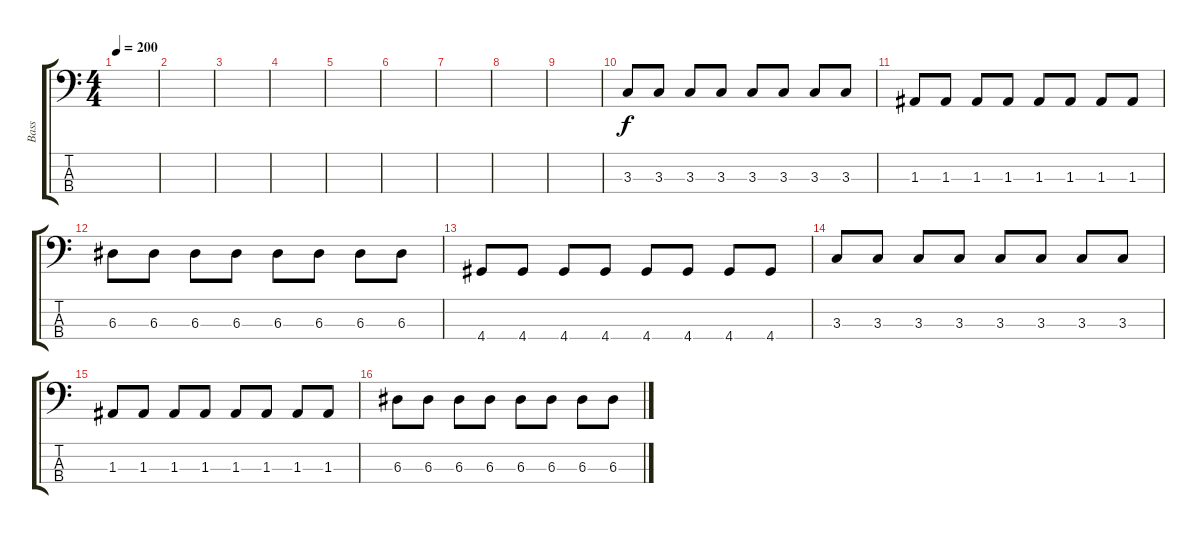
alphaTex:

\track ("Bass" "Bass") {instrument electricbasspick}
\staff {score tabs}
\tuning (G2 D2 A1 E1) {hide}
\ts (4 4)
\tempo 200
\clef f4
\ks c
|
|
|
|
|
|
|
|
|
3.3.8 3.3.8 3.3.8 3.3.8 3.3.8 3.3.8 3.3.8 3.3.8 |
1.3.8 1.3.8 1.3.8 1.3.8 1.3.8 1.3.8 1.3.8 1.3.8 |
6.3.8 6.3.8 6.3.8 6.3.8 6.3.8 6.3.8 6.3.8 6.3.8 |
4.4.8 4.4.8 4.4.8 4.4.8 4.4.8 4.4.8 4.4.8 4.4.8 |
3.3.8 3.3.8 3.3.8 3.3.8 3.3.8 3.3.8 3.3.8 3.3.8 |
1.3.8 1.3.8 1.3.8 1.3.8 1.3.8 1.3.8 1.3.8 1.3.8 |
6.3.8 6.3.8 6.3.8 6.3.8 6.3.8 6.3.8 6.3.8 6.3.8
